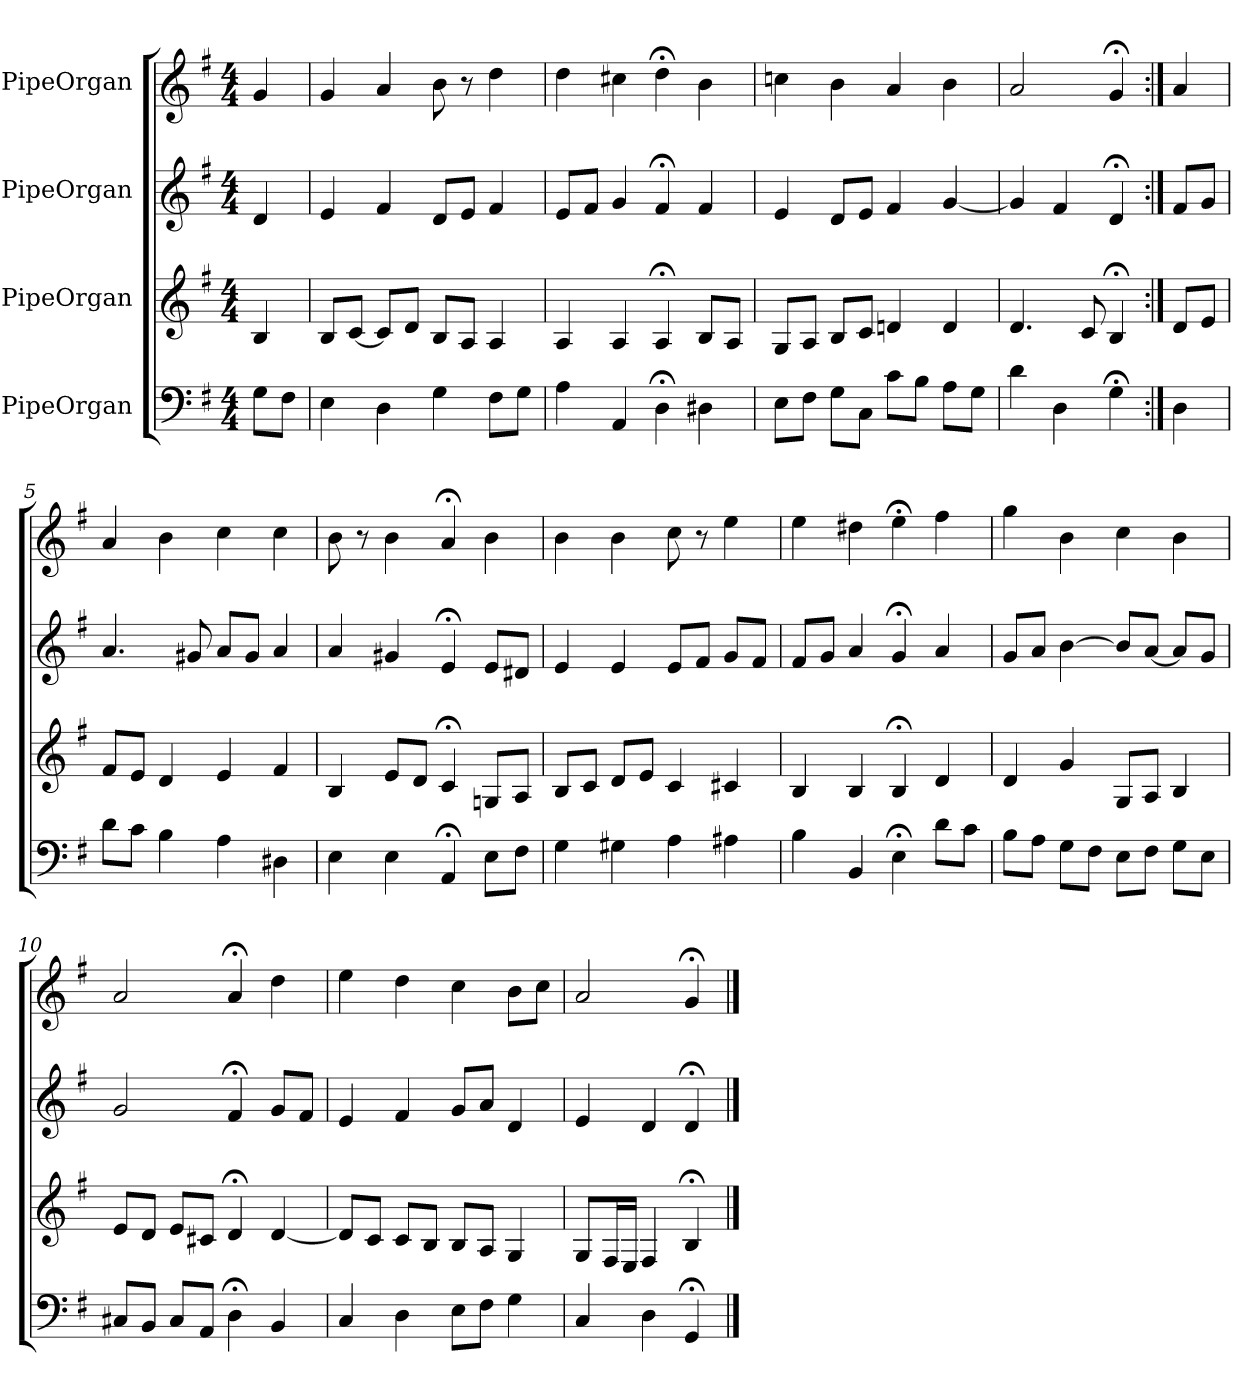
**kern	**kern	**kern	**kern
*part4	*part3	*part2	*part1
*staff4	*staff3	*staff2	*staff1
*I"PipeOrgan	*I"PipeOrgan	*I"PipeOrgan	*I"PipeOrgan
*k[f#]	*k[f#]	*k[f#]	*k[f#]
*G:	*G:	*G:	*G:
*M4/4	*M4/4	*M4/4	*M4/4
*MM60	*MM60	*MM60	*MM60
=	=	=	=
8GL	4B	4d	4g
8F#J	.	.	.
=1	=1	=1	=1
4E	8BL	4e	4g
.	[8cJ	.	.
4D	8cL]	4f#	4a
.	8dJ	.	.
4G	8BL	8dL	8b
.	8AJ	8eJ	8r
8F#L	4A	4f#	4dd
8GJ	.	.	.
=2	=2	=2	=2
4A	4A	8eL	4dd
.	.	8f#J	.
4AA	4A	4g	4cc#X
4D;<	4A;<	4f#;<	4dd;<
4D#X	8BL	4f#	4b
.	8AJ	.	.
=3	=3	=3	=3
8EL	8GL	4e	4ccn
8F#J	8AJ	.	.
8GL	8BL	8dL	4b
8CJ	8cJ	8eJ	.
8cL	4dn	4f#	4a
8BJ	.	.	.
8AL	4d	[4g	4b
8GJ	.	.	.
=4	=4	=4	=4
4d	4.d	4g]	2a
4D	.	4f#	.
.	8c	.	.
4G;<	4B;<	4d;<	4g;<
=:|!	=:|!	=:|!	=:|!
4D	8dL	8f#L	4a
.	8eJ	8gJ	.
=5	=5	=5	=5
8dL	8f#L	4.a	4a
8cJ	8eJ	.	.
4B	4d	.	4b
.	.	8g#X	.
4A	4e	8aL	4cc
.	.	8g#J	.
4D#X	4f#	4a	4cc
=6	=6	=6	=6
4E	4B	4a	8b
.	.	.	8r
4E	8eL	4g#X	4b
.	8dJ	.	.
4AA;<	4c;<	4e;<	4a;<
8EL	8GnL	8eL	4b
8F#J	8AJ	8d#XJ	.
=7	=7	=7	=7
4G	8BL	4e	4b
.	8cJ	.	.
4G#X	8dL	4e	4b
.	8eJ	.	.
4A	4c	8eL	8cc
.	.	8f#J	8r
4A#X	4c#X	8gL	4ee
.	.	8f#J	.
=8	=8	=8	=8
4B	4B	8f#L	4ee
.	.	8gJ	.
4BB	4B	4a	4dd#X
4E;<	4B;<	4g;<	4ee;<
8dL	4d	4a	4ff#
8cJ	.	.	.
=9	=9	=9	=9
8BL	4d	8gL	4gg
8AJ	.	8aJ	.
8GL	4g	[4b	4b
8F#J	.	.	.
8EL	8GL	8bL]	4cc
8F#J	8AJ	[8aJ	.
8GL	4B	8aL]	4b
8EJ	.	8gJ	.
=10	=10	=10	=10
8C#XL	8eL	2g	2a
8BBJ	8dJ	.	.
8C#L	8eL	.	.
8AAJ	8c#XJ	.	.
4D;<	4d;<	4f#;<	4a;<
4BB	[4d	8gL	4dd
.	.	8f#J	.
=11	=11	=11	=11
4C	8dL]	4e	4ee
.	8cJ	.	.
4D	8cL	4f#	4dd
.	8BJ	.	.
8EL	8BL	8gL	4cc
8F#J	8AJ	8aJ	.
4G	4G	4d	8bL
.	.	.	8ccJ
=12	=12	=12	=12
4C	8GL	4e	2a
.	16F#L	.	.
.	16EJJ	.	.
4D	4F#	4d	.
4GG;<	4B;<	4d;<	4g;<
==	==	==	==
*-	*-	*-	*-
